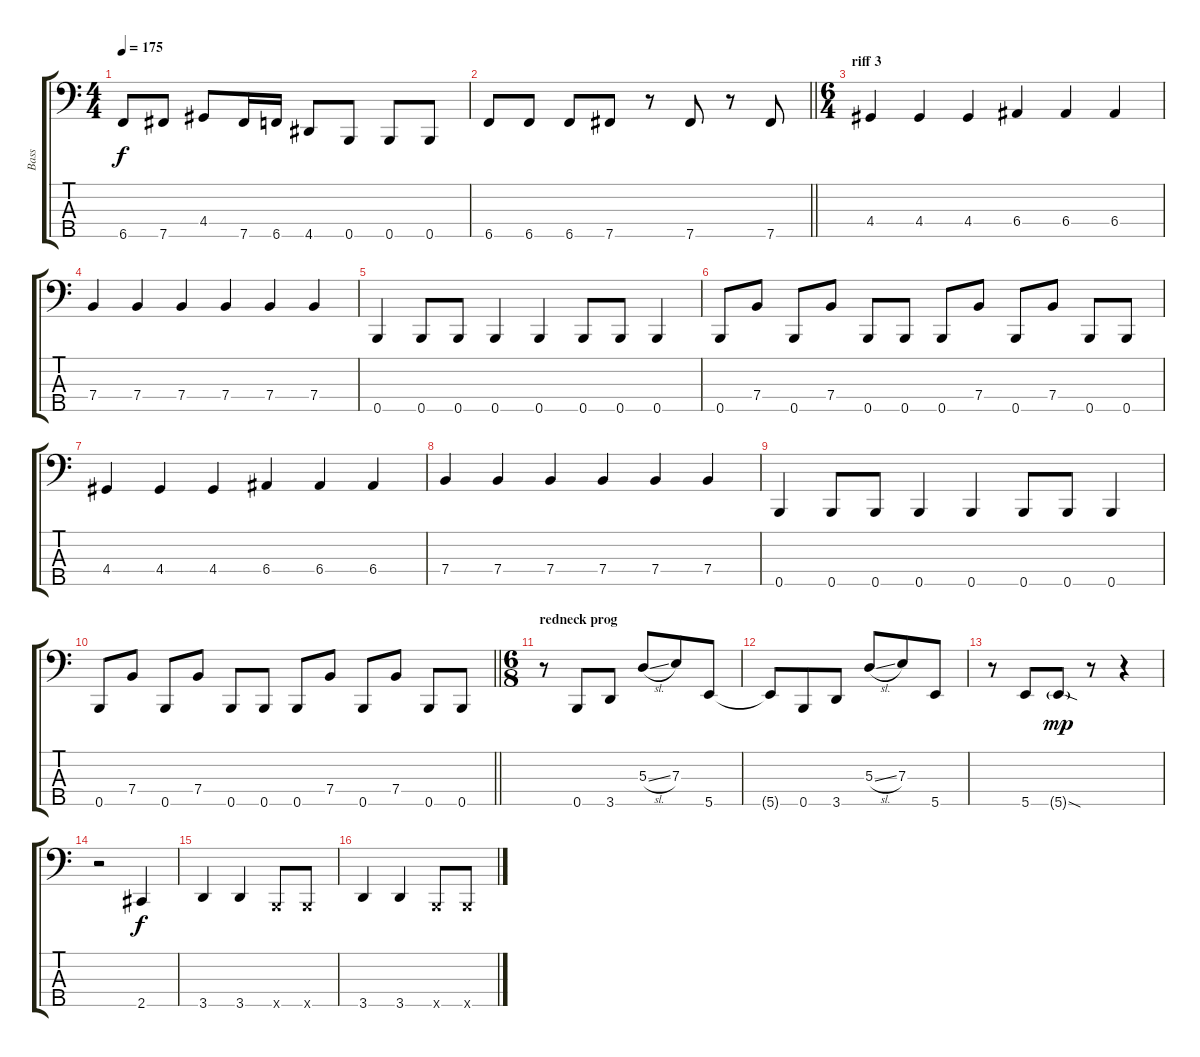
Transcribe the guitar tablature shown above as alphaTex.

\track ("Bass" "Bass") {instrument electricbassfinger}
\staff {score tabs}
\tuning (G2 D2 A1 E1 B0) {hide}
\ts (4 4)
\tempo 175
\clef f4
\ks c
6.5.8{dy f} 7.5.8 4.4.8 7.5.16 6.5.16 4.5.8 0.5.8 0.5.8 0.5.8 |
\barLineRight lightlight
6.5.8 6.5.8 6.5.8 7.5.8 r.8 7.5.8 r.8 7.5.8 |
\ts (6 4)
\section ("" "riff 3")
4.4.4 4.4.4 4.4.4 6.4.4 6.4.4 6.4.4 |
7.4.4 7.4.4 7.4.4 7.4.4 7.4.4 7.4.4 |
0.5.4 0.5.8 0.5.8 0.5.4 0.5.4 0.5.8 0.5.8 0.5.4 |
0.5.8 7.4.8 0.5.8 7.4.8 0.5.8 0.5.8 0.5.8 7.4.8 0.5.8 7.4.8 0.5.8 0.5.8 |
4.4.4 4.4.4 4.4.4 6.4.4 6.4.4 6.4.4 |
7.4.4 7.4.4 7.4.4 7.4.4 7.4.4 7.4.4 |
0.5.4 0.5.8 0.5.8 0.5.4 0.5.4 0.5.8 0.5.8 0.5.4 |
\barLineRight lightlight
0.5.8 7.4.8 0.5.8 7.4.8 0.5.8 0.5.8 0.5.8 7.4.8 0.5.8 7.4.8 0.5.8 0.5.8 |
\ts (6 8)
\section ("" "redneck prog")
r.8 0.5.8 3.5.8 5.3{sl}.8 7.3.8 5.5.8 |
5.5{t}.8 0.5.8 3.5.8 5.3{sl}.8 7.3.8 5.5.8 |
r.8 5.5.8 5.5{sod g}.8{dy mp} r.8 r.4 |
r.2 2.5.4{dy f} |
3.5.4 3.5.4 0.5{x}.8 0.5{x}.8 |
3.5.4 3.5.4 0.5{x}.8 0.5{x}.8
